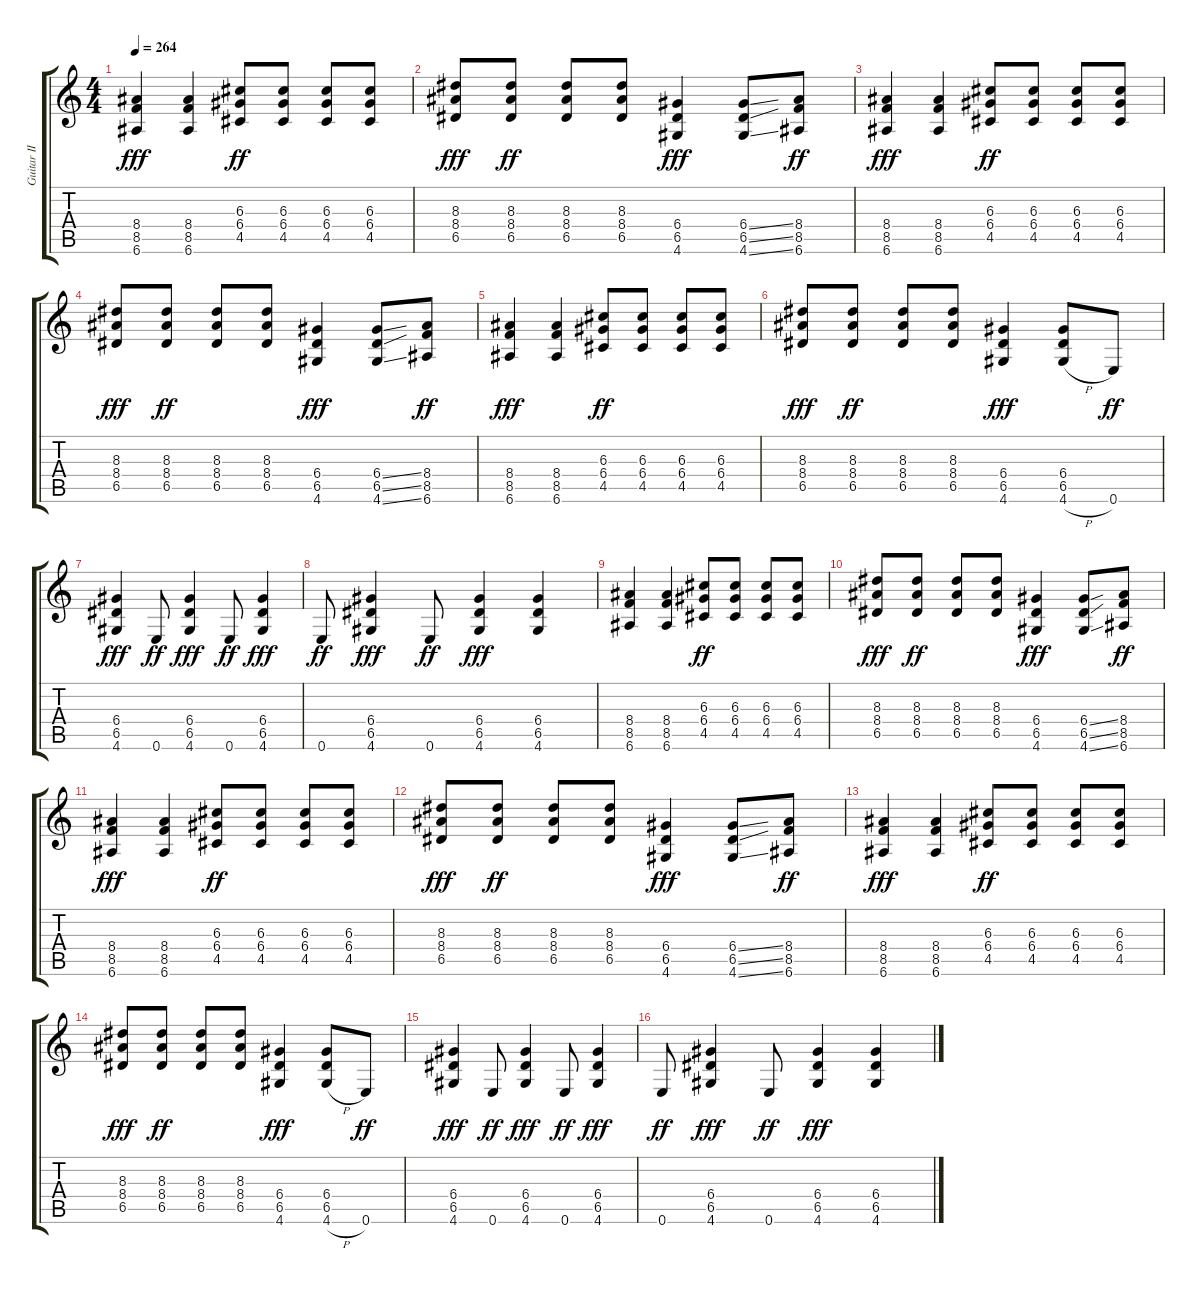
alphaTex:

\track ("Guitar II" "Guitar II") {instrument distortionguitar}
\staff {score tabs}
\tuning (E4 B3 G3 D3 A2 E2) {hide}
\ts (4 4)
\tempo 264
\clef g2
\ks c
(8.4 8.5 6.6).4{dy fff} (8.4 8.5 6.6).4 (6.3 6.4 4.5).8{dy ff} (6.3 6.4 4.5).8 (6.3 6.4 4.5).8 (6.3 6.4 4.5).8 |
(8.3 8.4 6.5).8{dy fff} (8.3 8.4 6.5).8{dy ff} (8.3 8.4 6.5).8 (8.3 8.4 6.5).8 (6.4 6.5 4.6).4{dy fff} (6.4{ss} 6.5{ss} 4.6{ss}).8 (8.4 8.5 6.6).8{dy ff} |
(8.4 8.5 6.6).4{dy fff} (8.4 8.5 6.6).4 (6.3 6.4 4.5).8{dy ff} (6.3 6.4 4.5).8 (6.3 6.4 4.5).8 (6.3 6.4 4.5).8 |
(8.3 8.4 6.5).8{dy fff} (8.3 8.4 6.5).8{dy ff} (8.3 8.4 6.5).8 (8.3 8.4 6.5).8 (6.4 6.5 4.6).4{dy fff} (6.4{ss} 6.5{ss} 4.6{ss}).8 (8.4 8.5 6.6).8{dy ff} |
(8.4 8.5 6.6).4{dy fff} (8.4 8.5 6.6).4 (6.3 6.4 4.5).8{dy ff} (6.3 6.4 4.5).8 (6.3 6.4 4.5).8 (6.3 6.4 4.5).8 |
(8.3 8.4 6.5).8{dy fff} (8.3 8.4 6.5).8{dy ff} (8.3 8.4 6.5).8 (8.3 8.4 6.5).8 (6.4 6.5 4.6).4{dy fff} (6.4 6.5 4.6{h}).8 0.6.8{dy ff} |
(6.4 6.5 4.6).4{dy fff} 0.6.8{dy ff} (6.4 6.5 4.6).4{dy fff} 0.6.8{dy ff} (6.4 6.5 4.6).4{dy fff} |
0.6.8{dy ff} (6.4 6.5 4.6).4{dy fff} 0.6.8{dy ff} (6.4 6.5 4.6).4{dy fff} (6.4 6.5 4.6).4 |
(8.4 8.5 6.6).4 (8.4 8.5 6.6).4 (6.3 6.4 4.5).8{dy ff} (6.3 6.4 4.5).8 (6.3 6.4 4.5).8 (6.3 6.4 4.5).8 |
(8.3 8.4 6.5).8{dy fff} (8.3 8.4 6.5).8{dy ff} (8.3 8.4 6.5).8 (8.3 8.4 6.5).8 (6.4 6.5 4.6).4{dy fff} (6.4{ss} 6.5{ss} 4.6{ss}).8 (8.4 8.5 6.6).8{dy ff} |
(8.4 8.5 6.6).4{dy fff} (8.4 8.5 6.6).4 (6.3 6.4 4.5).8{dy ff} (6.3 6.4 4.5).8 (6.3 6.4 4.5).8 (6.3 6.4 4.5).8 |
(8.3 8.4 6.5).8{dy fff} (8.3 8.4 6.5).8{dy ff} (8.3 8.4 6.5).8 (8.3 8.4 6.5).8 (6.4 6.5 4.6).4{dy fff} (6.4{ss} 6.5{ss} 4.6{ss}).8 (8.4 8.5 6.6).8{dy ff} |
(8.4 8.5 6.6).4{dy fff} (8.4 8.5 6.6).4 (6.3 6.4 4.5).8{dy ff} (6.3 6.4 4.5).8 (6.3 6.4 4.5).8 (6.3 6.4 4.5).8 |
(8.3 8.4 6.5).8{dy fff} (8.3 8.4 6.5).8{dy ff} (8.3 8.4 6.5).8 (8.3 8.4 6.5).8 (6.4 6.5 4.6).4{dy fff} (6.4 6.5 4.6{h}).8 0.6.8{dy ff} |
(6.4 6.5 4.6).4{dy fff} 0.6.8{dy ff} (6.4 6.5 4.6).4{dy fff} 0.6.8{dy ff} (6.4 6.5 4.6).4{dy fff} |
0.6.8{dy ff} (6.4 6.5 4.6).4{dy fff} 0.6.8{dy ff} (6.4 6.5 4.6).4{dy fff} (6.4 6.5 4.6).4
